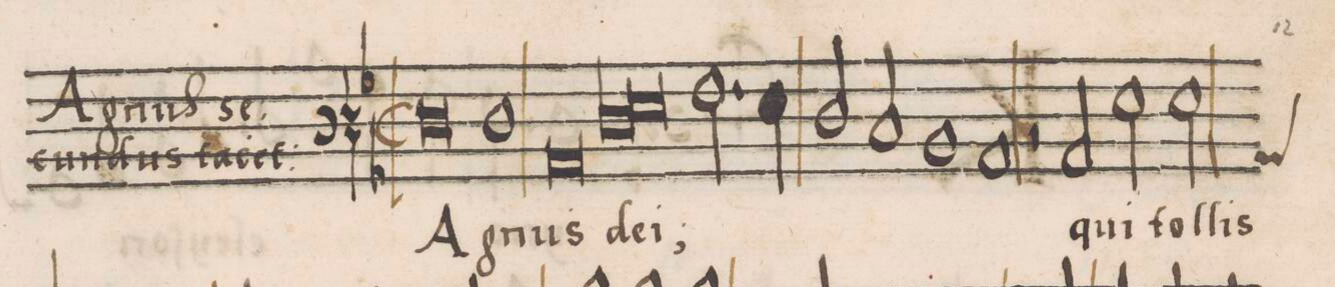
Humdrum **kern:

**kern	**text
*I"BASSVS	*
*clefF3	*
*k[b-]	*
*met(C|)	*
*M2/1	*
0ryy	.
=33-	=33-
0ryy	.
=34-	=34-
0ryy	.
=35-	=35-
0ryy	.
=36-	=36-
0ryy	.
=37-	=37-
0ryy	.
=38-	=38-
0ryy	.
=39-	=39-
0ryy	.
=40-	=40-
0ryy	.
=41-	=41-
0ryy	.
=42-	=42-
0ryy	.
=43-	=43-
0ryy	.
=44-	=44-
0ryy	.
=45-	=45-
0ryy	.
=46-	=46-
0ryy	.
=47-	=47-
0ryy	.
=48-	=48-
0ryy	.
=49-	=49-
0ryy	.
=50-	=50-
0ryy	.
=51-	=51-
0ryy	.
=52-	=52-
0ryy	.
=53-	=53-
0ryy	.
=54-	=54-
0ryy	.
=55-	=55-
0ryy	.
=56-	=56-
0ryy	.
=57-	=57-
0ryy	.
=58-	=58-
0ryy	.
=59-	=59-
0ryy	.
=60-	=60-
0ryy	.
=61-	=61-
0ryy	.
=62-	=62-
0ryy	.
=63-	=63-
0ryy	.
=64-	=64-
0ryy	.
=65-	=65-
0ryy	.
=66-	=66-
0ryy	.
=67||	=67||
*M2/1	*
*met(C|)	*
0F	A-
=68-	=68-
1F	-gnus
0C	.
=69-	=69-
*lig	*
1F	de-
=70-	=70-
1G	-i;
*Xlig	*
2.A\	.
4G\	.
=71-	=71-
2F/	.
2E/	.
1D	.
=72-	=72-
1C	.
2r	.
2C/	qui
=73-	=73-
2G\	tol-
*custos:C	*
2G\	-lis
*-	*-
